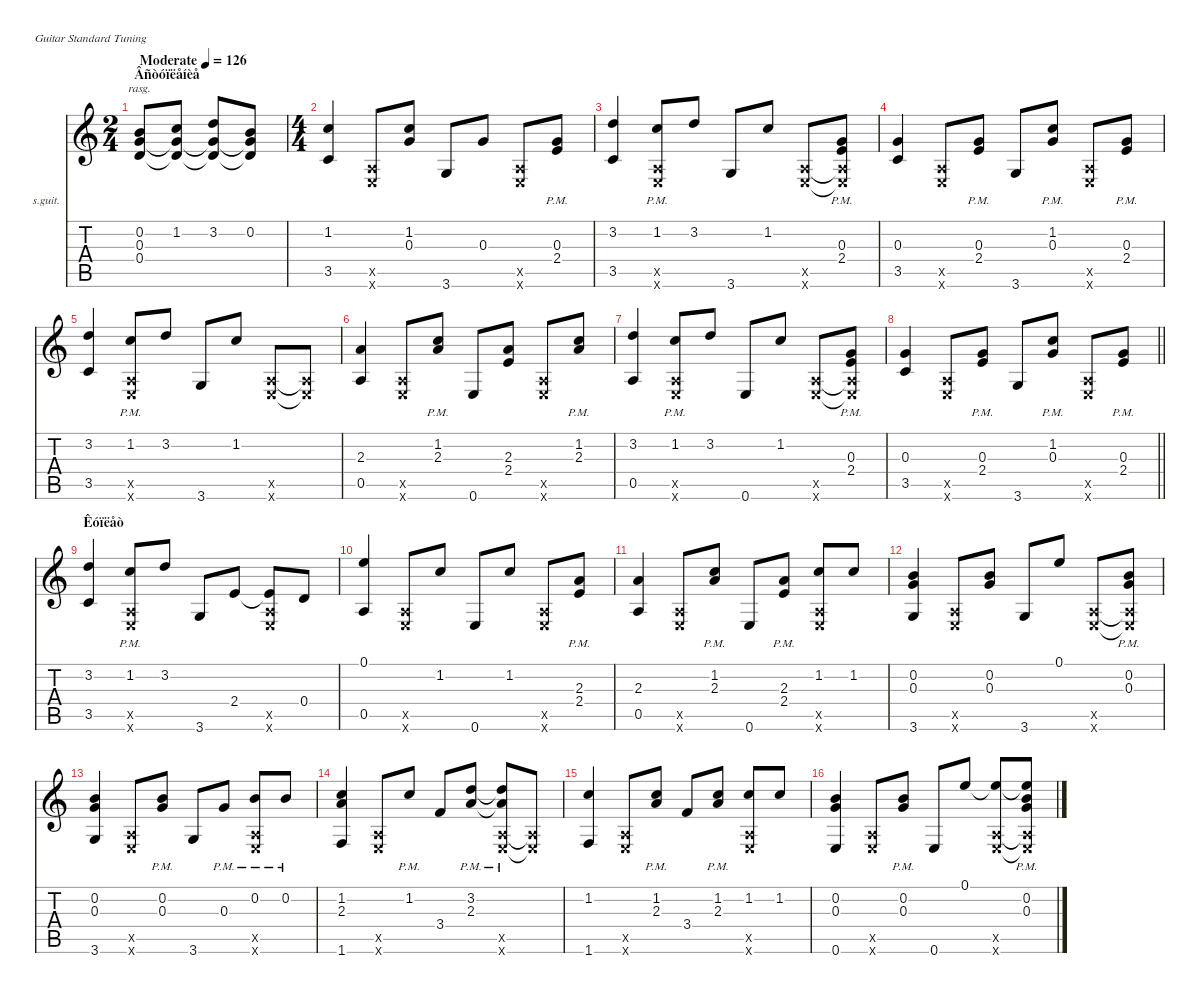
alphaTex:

\defaultSystemsLayout 4
\hideDynamics
\bracketExtendMode nobrackets
\firstSystemTrackNameOrientation horizontal
\otherSystemsTrackNameOrientation horizontal
\track ("Гитара" "s.guit.") {instrument acousticguitarsteel}
\staff {score tabs}
\tuning (E4 B3 G3 D3 A2 E2)
\ts (2 4)
\beaming (8 2 2)
\section ("" "Âñòóïëåíèå")
\tempo (126 "Moderate")
\clef g2
\ks c
(0.2 0.3 0.4).8{rasg amianapaest dy f instrument acousticguitarsteel beam Up} (1.2 0.3{t} 0.4{t}).8{beam Up} (3.2 0.3{t} 0.4{t}).8{beam Up} (0.2 0.3{t} 0.4{t}).8{beam Up} |
\ts (4 4)
\beaming (8 2 2 2 2)
(1.2 3.5).4{beam Up} (0.5{x} 0.6{x}).8{beam Up} (1.2 0.3).8{beam Up} 3.6.8{beam Up} 0.3.8{beam Up} (0.5{x} 0.6{x}).8{beam Up} (0.3{pm} 2.4{pm}).8{dy mf beam Up} |
(3.2 3.5).4{dy f beam Up} (1.2{pm} 0.5{x} 0.6{x}).8{beam Up} 3.2.8{beam Up} 3.6.8{beam Up} 1.2.8{beam Up} (0.5{x} 0.6{x}).8{beam Up} (0.3{pm} 2.4{pm} 0.5{x t} 0.6{x t}).8{dy mp beam Up} |
(0.3 3.5).4{dy f beam Up} (0.5{x} 0.6{x}).8{beam Up} (0.3{pm} 2.4{pm}).8{dy mf beam Up} 3.6.8{beam Up} (1.2 0.3{pm}).8{beam Up} (0.5{x} 0.6{x}).8{beam Up} (0.3{pm} 2.4{pm}).8{beam Up} |
(3.2 3.5).4{dy f beam Up} (1.2{pm} 0.5{x} 0.6{x}).8{beam Up} 3.2.8{beam Up} 3.6.8{beam Up} 1.2.8{beam Up} (0.5{x} 0.6{x}).8{beam Up} (0.5{x t} 0.6{x t}).8{beam Up} |
(2.3 0.5).4{beam Up} (0.5{x} 0.6{x}).8{beam Up} (1.2{pm} 2.3{pm}).8{dy mp beam Up} 0.6.8{dy f beam Up} (2.3 2.4).8{beam Up} (0.5{x} 0.6{x}).8{beam Up} (1.2{pm} 2.3{pm}).8{dy mp beam Up} |
(3.2 0.5).4{dy f beam Up} (1.2{pm} 0.5{x} 0.6{x}).8{beam Up} 3.2.8{beam Up} 0.6.8{beam Up} 1.2.8{beam Up} (0.5{x} 0.6{x}).8{beam Up} (0.3{pm} 2.4{pm} 0.5{x t} 0.6{x t}).8{dy mp beam Up} |
\barLineRight lightlight
(0.3 3.5).4{dy f beam Up} (0.5{x} 0.6{x}).8{beam Up} (0.3{pm} 2.4{pm}).8{dy mf beam Up} 3.6.8{beam Up} (1.2 0.3{pm}).8{dy mp beam Up} (0.5{x} 0.6{x}).8{dy mf beam Up} (0.3{pm} 2.4{pm}).8{beam Up} |
\section ("" "Êóïëåò")
(3.2 3.5).4{dy f beam Up} (1.2{pm} 0.5{x} 0.6{x}).8{beam Up} 3.2.8{beam Up} 3.6.8{beam Up} 2.4.8{beam Up} (2.4{t} 0.5{x} 0.6{x}).8{beam Up} 0.4.8{beam Up} |
(0.1 0.5).4{dy mf beam Up} (0.5{x} 0.6{x}).8{dy f beam Up} 1.2.8{beam Up} 0.6.8{beam Up} 1.2.8{beam Up} (0.5{x} 0.6{x}).8{beam Up} (2.3{pm} 2.4).8{dy mp beam Up} |
(2.3 0.5).4{dy f beam Up} (0.5{x} 0.6{x}).8{beam Up} (1.2{pm} 2.3{pm}).8{dy mp beam Up} 0.6.8{dy f beam Up} (2.3{pm} 2.4{pm}).8{dy mp beam Up} (1.2 0.5{x} 0.6{x}).8{dy f beam Up} 1.2.8{beam Up} |
(0.2 0.3 3.6).4{beam Up} (0.5{x} 0.6{x}).8{beam Up} (0.2 0.3).8{beam Up} 3.6.8{beam Up} 0.1.8{beam Up} (0.5{x} 0.6{x}).8{beam Up} (0.2{pm} 0.3{pm} 0.5{x t} 0.6{x t}).8{dy mp beam Up} |
(0.2 0.3 3.6).4{dy f beam Up} (0.5{x} 0.6{x}).8{beam Up} (0.2{pm} 0.3{pm}).8{dy mf beam Up} 3.6.8{dy f beam Up} 0.3{pm}.8{dy mf beam Up} (0.2{pm} 0.5{x} 0.6{x}).8{dy f beam Up} 0.2{pm}.8{beam Up} |
(1.2 2.3 1.6).4{beam Up} (0.5{x} 0.6{x}).8{beam Up} 1.2{pm}.8{beam Up} 3.4.8{beam Up} (3.2{pm} 2.3{pm}).8{beam Up} (3.2{pm t} 2.3{pm t} 0.5{x} 0.6{x}).8{beam Up} (0.5{x t} 0.6{x t}).8{beam Up} |
(1.2 1.6).4{beam Up} (0.5{x} 0.6{x}).8{beam Up} (1.2{pm} 2.3{pm}).8{dy mp beam Up} 3.4.8{dy f beam Up} (1.2{pm} 2.3{pm}).8{dy mp beam Up} (1.2 0.5{x} 0.6{x}).8{dy f beam Up} 1.2.8{beam Up} |
(0.2 0.3 0.6).4{beam Up} (0.5{x} 0.6{x}).8{beam Up} (0.2 0.3{pm}).8{beam Up} 0.6.8{beam Up} 0.1.8{beam Up} (0.1{t} 0.5{x} 0.6{x}).8{beam Up} (0.1{t} 0.2{pm} 0.3{pm} 0.5{x t} 0.6{x t}).8{beam Up}
